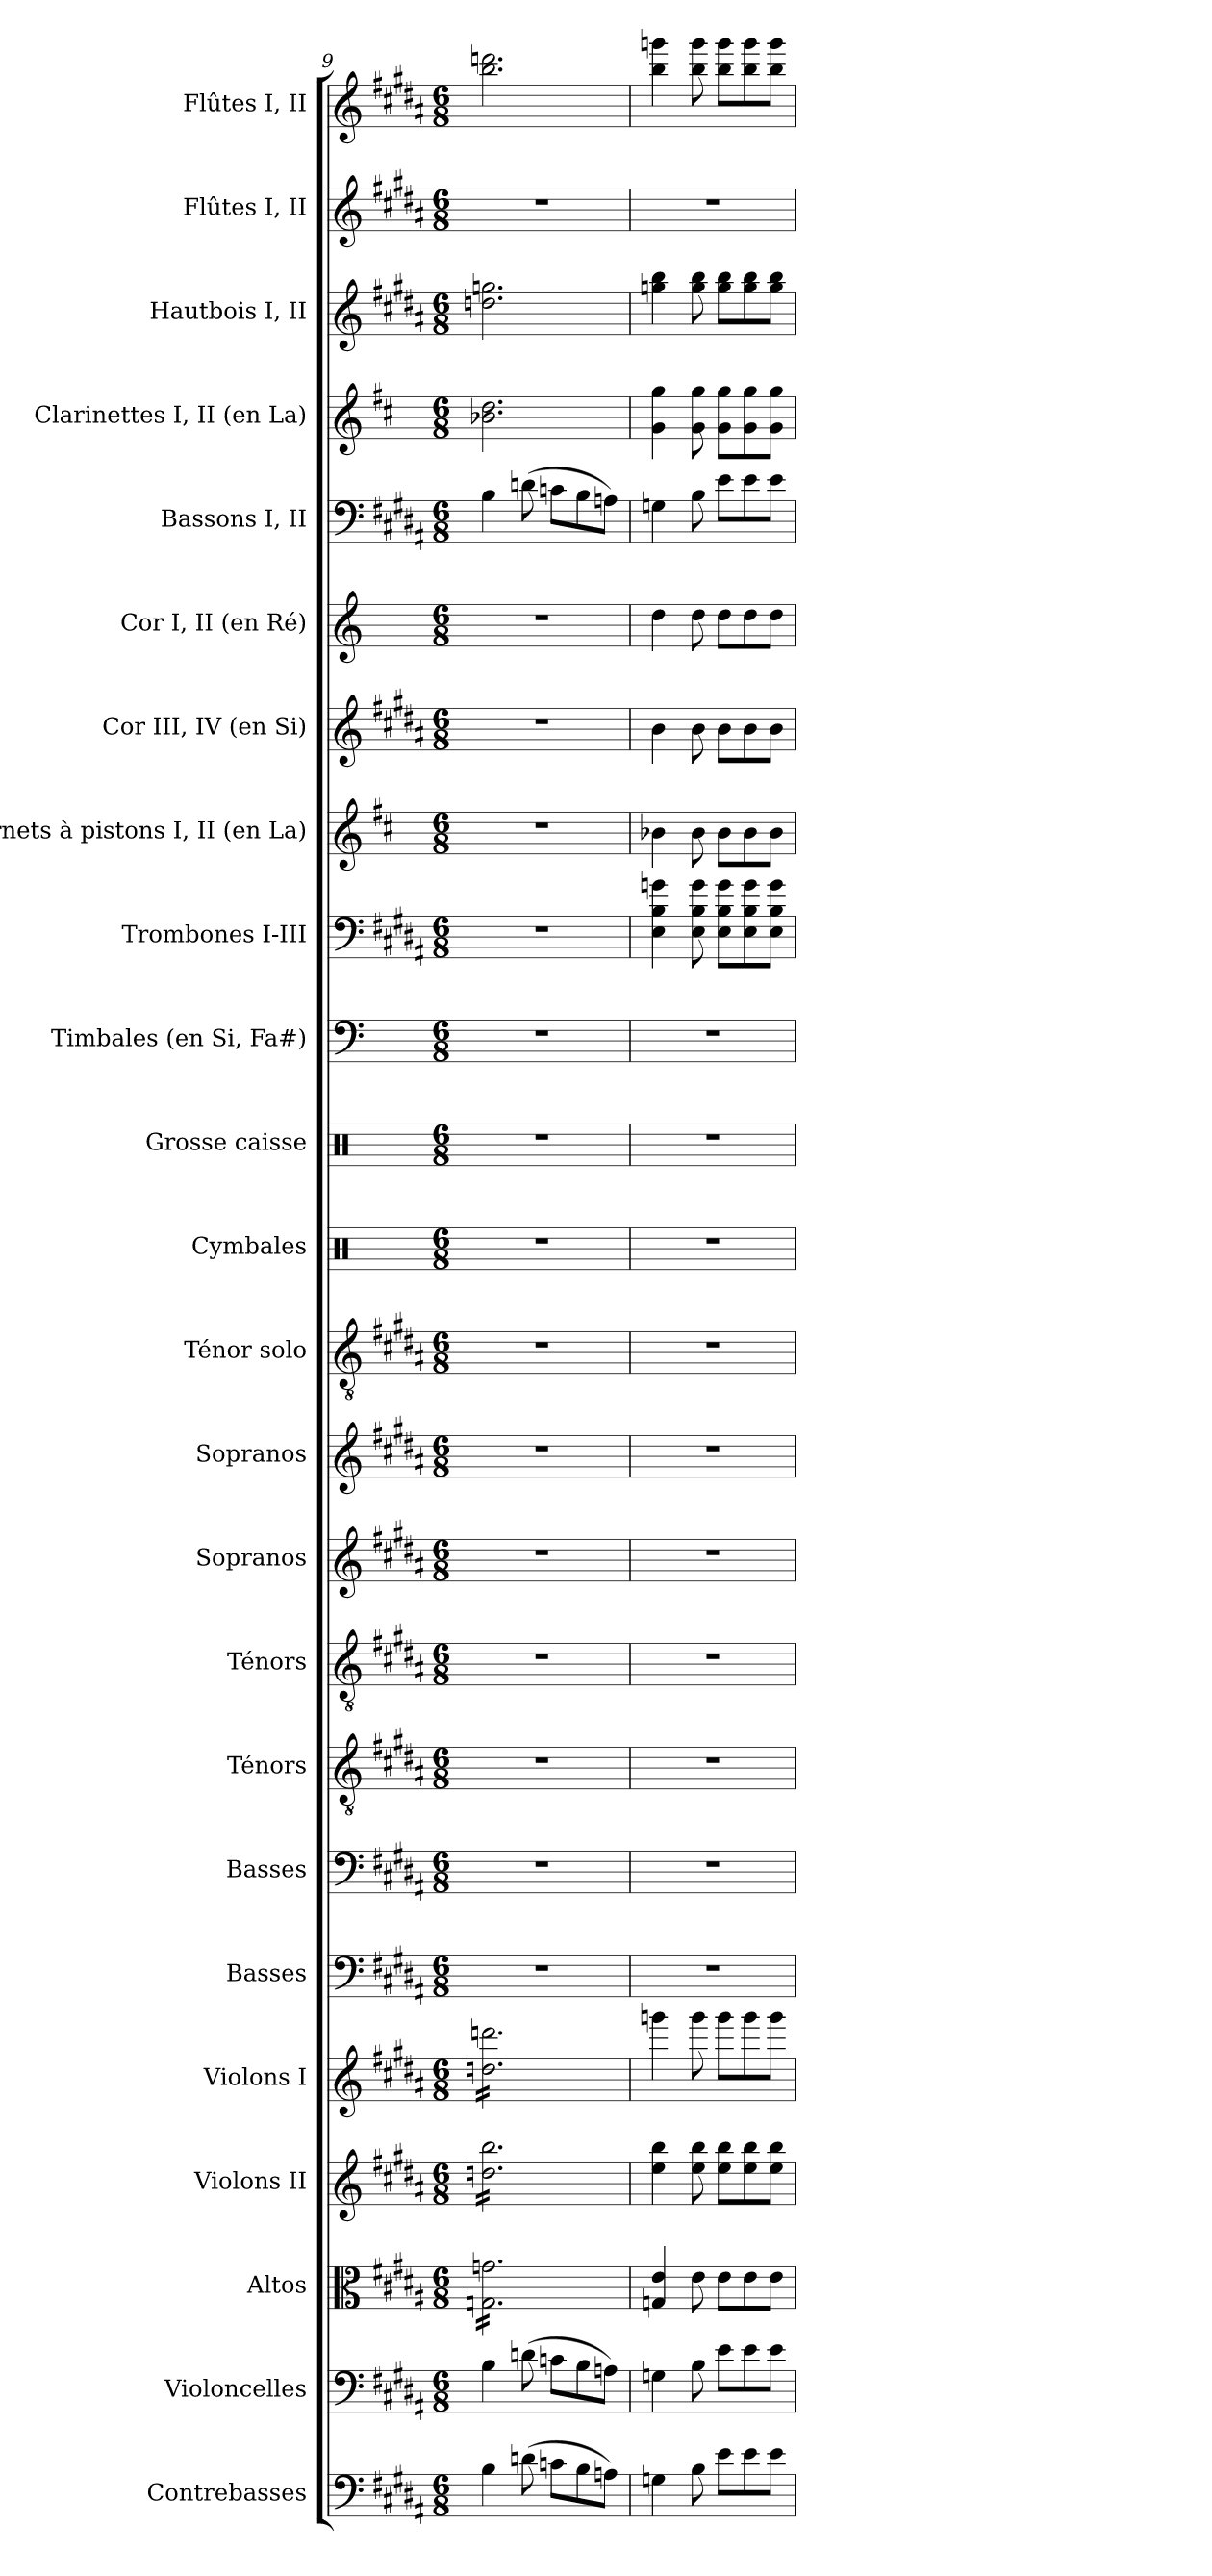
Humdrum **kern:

**kern	**kern	**kern	**kern	**kern	**kern	**kern	**kern	**kern	**kern	**kern	**kern	**kern	**kern	**kern	**kern	**kern	**kern	**kern	**kern	**kern	**kern	**kern	**kern
*part24	*part23	*part22	*part21	*part20	*part19	*part18	*part17	*part16	*part15	*part14	*part13	*part12	*part11	*part10	*part9	*part8	*part7	*part6	*part5	*part4	*part3	*part2	*part1
*staff24	*staff23	*staff22	*staff21	*staff20	*staff19	*staff18	*staff17	*staff16	*staff15	*staff14	*staff13	*staff12	*staff11	*staff10	*staff9	*staff8	*staff7	*staff6	*staff5	*staff4	*staff3	*staff2	*staff1
*I"Contrebasses	*I"Violoncelles	*I"Altos	*I"Violons II	*I"Violons I	*I"Basses	*I"Basses	*I"Ténors	*I"Ténors	*I"Sopranos	*I"Sopranos	*I"Ténor solo	*I"Cymbales	*I"Grosse caisse	*I"Timbales (en Si, Fa#)	*I"Trombones I-III	*I"Cornets à pistons I, II (en La)	*I"Cor III, IV (en Si)	*I"Cor I, II (en Ré)	*I"Bassons I, II	*I"Clarinettes I, II (en La)	*I"Hautbois I, II	*I"Flûtes I, II	*I"Flûtes I, II
*I'Cb.	*I'Vlles	*I'Altos	*I'Vns II	*I'Vns I	*I'Basses	*I'Basses	*I'Tén.	*I'Tén.	*I'Sopr.	*I'Sopr.	*I'Tén. solo	*I'Cym.	*I'G. c.	*I'Timb.	*I'Trb.	*I'C.à p. (La)	*I'Cor (Si)	*I'Cor (Ré)	*I'Bns	*I'Cl. (La)	*I'Hb.	*I'Fl.	*I'Fl.
!!LO:PB:g=z
*clefF4	*clefF4	*clefC3	*clefG2	*clefG2	*clefF4	*clefF4	*clefGv2	*clefGv2	*clefG2	*clefG2	*clefGv2	*clefX	*clefX	*clefF4	*clefF4	*clefG2	*clefG2	*clefG2	*clefF4	*clefG2	*clefG2	*clefG2	*clefG2
*ITrd7c12	*	*	*	*	*	*	*ITrd7c12	*ITrd7c12	*	*	*ITrd7c12	*	*	*	*	*ITrd2c3	*ITrd8c13	*ITrd6c10	*	*ITrd2c3	*	*	*
*k[f#c#g#d#a#]	*k[f#c#g#d#a#]	*k[f#c#g#d#a#]	*k[f#c#g#d#a#]	*k[f#c#g#d#a#]	*k[f#c#g#d#a#]	*k[f#c#g#d#a#]	*k[f#c#g#d#a#]	*k[f#c#g#d#a#]	*k[f#c#g#d#a#]	*k[f#c#g#d#a#]	*k[f#c#g#d#a#]	*k[]	*k[]	*k[]	*k[f#c#g#d#a#]	*k[f#c#g#d#a#]	*k[f#c#g#d#a#]	*k[f#c#]	*k[f#c#g#d#a#]	*k[f#c#g#d#a#]	*k[f#c#g#d#a#]	*k[f#c#g#d#a#]	*k[f#c#g#d#a#]
*B:	*B:	*B:	*B:	*B:	*B:	*B:	*B:	*B:	*B:	*B:	*B:	*C:	*C:	*C:	*B:	*B:	*B:	*D:	*B:	*B:	*B:	*B:	*B:
*M6/8	*M6/8	*M6/8	*M6/8	*M6/8	*M6/8	*M6/8	*M6/8	*M6/8	*M6/8	*M6/8	*M6/8	*M6/8	*M6/8	*M6/8	*M6/8	*M6/8	*M6/8	*M6/8	*M6/8	*M6/8	*M6/8	*M6/8	*M6/8
=9	=9	=9	=9	=9	=9	=9	=9	=9	=9	=9	=9	=9	=9	=9	=9	=9	=9	=9	=9	=9	=9	=9	=9
!	!	!	!	!	!LO:N:vis=1	!LO:N:vis=1	!LO:N:vis=1	!LO:N:vis=1	!LO:N:vis=1	!LO:N:vis=1	!LO:N:vis=1	!LO:N:vis=1	!LO:N:vis=1	!LO:N:vis=1	!LO:N:vis=1	!LO:N:vis=1	!LO:N:vis=1	!LO:N:vis=1	!	!	!	!LO:N:vis=1	!
*	*	*tremolo	*	*	*	*	*	*	*	*	*	*	*	*	*	*	*	*	*	*	*	*	*
*	*	*	*tremolo	*	*	*	*	*	*	*	*	*	*	*	*	*	*	*	*	*	*	*	*
*	*	*	*	*tremolo	*	*	*	*	*	*	*	*	*	*	*	*	*	*	*	*	*	*	*
4BBi\	4Bi\	16Gni\ 16gniLL	16ddni\ 16bbiLL	16ddni\ 16dddniLL	2.r	2.r	2.r	2.r	2.r	2.r	2.r	2.r	2.r	2.r	2.r	2.r	2.r	2.r	4Bi\	2.gni\ 2.bi	2.ddni\ 2.ggni	2.r	2.bbi\ 2.dddni
.	.	16Gni\ 16gni	16ddni\ 16bbi	16ddni\ 16dddni	.	.	.	.	.	.	.	.	.	.	.	.	.	.	.	.	.	.	.
.	.	16Gni\ 16gni	16ddni\ 16bbi	16ddni\ 16dddni	.	.	.	.	.	.	.	.	.	.	.	.	.	.	.	.	.	.	.
.	.	16Gni\ 16gni	16ddni\ 16bbi	16ddni\ 16dddni	.	.	.	.	.	.	.	.	.	.	.	.	.	.	.	.	.	.	.
(8Dni\	(8dni\	16Gni\ 16gni	16ddni\ 16bbi	16ddni\ 16dddni	.	.	.	.	.	.	.	.	.	.	.	.	.	.	(8dni\	.	.	.	.
.	.	16Gni\ 16gni	16ddni\ 16bbi	16ddni\ 16dddni	.	.	.	.	.	.	.	.	.	.	.	.	.	.	.	.	.	.	.
8Cni\L	8cni\L	16Gni\ 16gni	16ddni\ 16bbi	16ddni\ 16dddni	.	.	.	.	.	.	.	.	.	.	.	.	.	.	8cni\L	.	.	.	.
.	.	16Gni\ 16gni	16ddni\ 16bbi	16ddni\ 16dddni	.	.	.	.	.	.	.	.	.	.	.	.	.	.	.	.	.	.	.
8BBi\	8Bi\	16Gni\ 16gni	16ddni\ 16bbi	16ddni\ 16dddni	.	.	.	.	.	.	.	.	.	.	.	.	.	.	8Bi\	.	.	.	.
.	.	16Gni\ 16gni	16ddni\ 16bbi	16ddni\ 16dddni	.	.	.	.	.	.	.	.	.	.	.	.	.	.	.	.	.	.	.
8AAni\J)	8Ani\J)	16Gni\ 16gni	16ddni\ 16bbi	16ddni\ 16dddni	.	.	.	.	.	.	.	.	.	.	.	.	.	.	8Ani\J)	.	.	.	.
.	.	16Gni\ 16gniJJ	16ddni\ 16bbiJJ	16ddni\ 16dddniJJ	.	.	.	.	.	.	.	.	.	.	.	.	.	.	.	.	.	.	.
*	*	*	*	*Xtremolo	*	*	*	*	*	*	*	*	*	*	*	*	*	*	*	*	*	*	*
*	*	*	*Xtremolo	*	*	*	*	*	*	*	*	*	*	*	*	*	*	*	*	*	*	*	*
*	*	*Xtremolo	*	*	*	*	*	*	*	*	*	*	*	*	*	*	*	*	*	*	*	*	*
=10	=10	=10	=10	=10	=10	=10	=10	=10	=10	=10	=10	=10	=10	=10	=10	=10	=10	=10	=10	=10	=10	=10	=10
!	!	!	!	!	!LO:N:vis=1	!LO:N:vis=1	!LO:N:vis=1	!LO:N:vis=1	!LO:N:vis=1	!LO:N:vis=1	!LO:N:vis=1	!LO:N:vis=1	!LO:N:vis=1	!LO:N:vis=1	!	!	!	!	!	!	!	!LO:N:vis=1	!
4GGni\	4Gni\	4Gni/ 4ei	4eei\ 4bbi	4gggni\	2.r	2.r	2.r	2.r	2.r	2.r	2.r	2.r	2.r	2.r	4Ei\ 4Bi 4gni	4gni\	4Bi\	4ei\	4Gni\	4ei\ 4eei	4ggni\ 4bbi	2.r	4bbi\ 4gggni
8BBi\	8Bi\	8ei\	8eei\ 8bbi	8gggi\	.	.	.	.	.	.	.	.	.	.	8Ei\ 8Bi 8gi	8gi\	8Bi\	8ei\	8Bi\	8ei\ 8eei	8ggi\ 8bbi	.	8bbi\ 8gggi
8Ei\L	8ei\L	8ei\L	8eei\ 8bbi\L	8gggi\L	.	.	.	.	.	.	.	.	.	.	8Ei\ 8Bi\ 8gi\L	8gi\L	8Bi\L	8ei\L	8ei\L	8ei\ 8eei\L	8ggi\ 8bbi\L	.	8bbi\ 8gggi\L
8Ei\	8ei\	8ei\	8eei\ 8bbi\	8gggi\	.	.	.	.	.	.	.	.	.	.	8Ei\ 8Bi\ 8gi\	8gi\	8Bi\	8ei\	8ei\	8ei\ 8eei\	8ggi\ 8bbi\	.	8bbi\ 8gggi\
8Ei\J	8ei\J	8ei\J	8eei\ 8bbi\J	8gggi\J	.	.	.	.	.	.	.	.	.	.	8Ei\ 8Bi\ 8gi\J	8gi\J	8Bi\J	8ei\J	8ei\J	8ei\ 8eei\J	8ggi\ 8bbi\J	.	8bbi\ 8gggi\J
=	=	=	=	=	=	=	=	=	=	=	=	=	=	=	=	=	=	=	=	=	=	=	=
*-	*-	*-	*-	*-	*-	*-	*-	*-	*-	*-	*-	*-	*-	*-	*-	*-	*-	*-	*-	*-	*-	*-	*-
